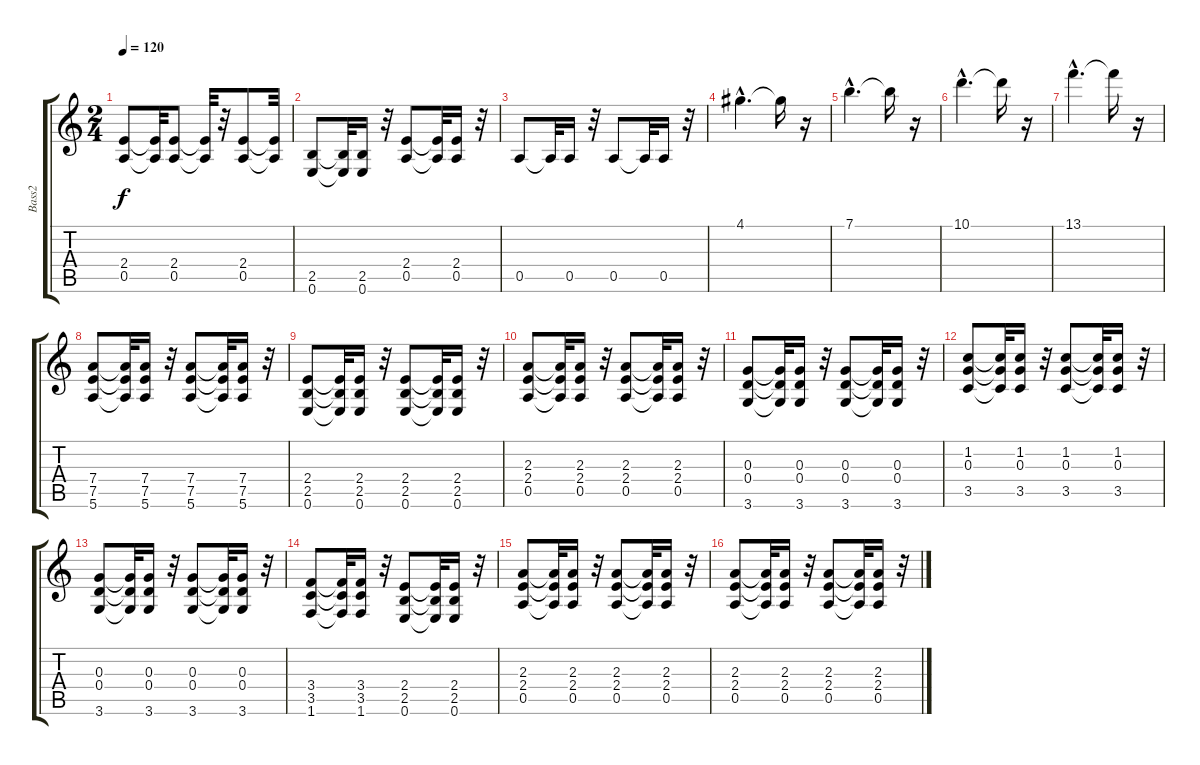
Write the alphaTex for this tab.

\track ("Bass2" "Bass2") {instrument synthbass2}
\staff {score tabs}
\tuning (E4 B3 G3 D3 A2 E2) {hide}
\ts (2 4)
\tempo 120
\clef g2
\ks c
(2.4 0.5).8{dy f instrument acousticguitarnylon} (2.4{t} 0.5{t}).32 (2.4 0.5).8 (2.4{t} 0.5{t}).32 r.32 (2.4 0.5).8 (2.4{t} 0.5{t}).32 |
(2.5 0.6).8 (2.5{t} 0.6{t}).32 (2.5 0.6).16 r.32 (2.4 0.5).8 (2.4{t} 0.5{t}).32 (2.4 0.5).16 r.32 |
0.5.8 0.5{t}.32 0.5.16 r.32 0.5.8 0.5{t}.32 0.5.16 r.32 |
4.1{hac}.4{d} 4.1{t}.16 r.16 |
7.1{hac}.4{d} 7.1{t}.16 r.16 |
10.1{hac}.4{d} 10.1{t}.16 r.16 |
13.1{hac}.4{d} 13.1{t}.16 r.16 |
(7.4 7.5 5.6).8{instrument synthbass2} (7.4{t} 7.5{t} 5.6{t}).32 (7.4 7.5 5.6).16 r.32 (7.4 7.5 5.6).8 (7.4{t} 7.5{t} 5.6{t}).32 (7.4 7.5 5.6).16 r.32 |
(2.4 2.5 0.6).8 (2.4{t} 2.5{t} 0.6{t}).32 (2.4 2.5 0.6).16 r.32 (2.4 2.5 0.6).8 (2.4{t} 2.5{t} 0.6{t}).32 (2.4 2.5 0.6).16 r.32 |
(2.3 2.4 0.5).8 (2.3{t} 2.4{t} 0.5{t}).32 (2.3 2.4 0.5).16 r.32 (2.3 2.4 0.5).8 (2.3{t} 2.4{t} 0.5{t}).32 (2.3 2.4 0.5).16 r.32 |
(0.3 0.4 3.6).8 (0.3{t} 0.4{t} 3.6{t}).32 (0.3 0.4 3.6).16 r.32 (0.3 0.4 3.6).8 (0.3{t} 0.4{t} 3.6{t}).32 (0.3 0.4 3.6).16 r.32 |
(1.2 0.3 3.5).8 (1.2{t} 0.3{t} 3.5{t}).32 (1.2 0.3 3.5).16 r.32 (1.2 0.3 3.5).8 (1.2{t} 0.3{t} 3.5{t}).32 (1.2 0.3 3.5).16 r.32 |
(0.3 0.4 3.6).8 (0.3{t} 0.4{t} 3.6{t}).32 (0.3 0.4 3.6).16 r.32 (0.3 0.4 3.6).8 (0.3{t} 0.4{t} 3.6{t}).32 (0.3 0.4 3.6).16 r.32 |
(3.4 3.5 1.6).8 (3.4{t} 3.5{t} 1.6{t}).32 (3.4 3.5 1.6).16 r.32 (2.4 2.5 0.6).8 (2.4{t} 2.5{t} 0.6{t}).32 (2.4 2.5 0.6).16 r.32 |
(2.3 2.4 0.5).8 (2.3{t} 2.4{t} 0.5{t}).32 (2.3 2.4 0.5).16 r.32 (2.3 2.4 0.5).8 (2.3{t} 2.4{t} 0.5{t}).32 (2.3 2.4 0.5).16 r.32 |
(2.3 2.4 0.5).8 (2.3{t} 2.4{t} 0.5{t}).32 (2.3 2.4 0.5).16 r.32 (2.3 2.4 0.5).8 (2.3{t} 2.4{t} 0.5{t}).32 (2.3 2.4 0.5).16 r.32
